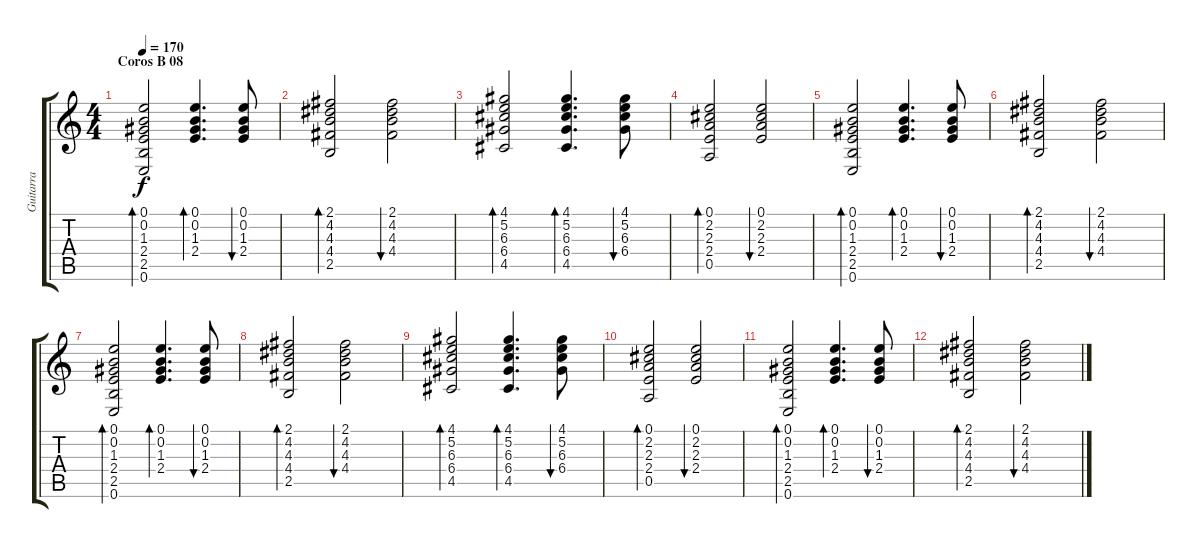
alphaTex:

\track ("Guitarra" "Guitarra") {instrument acousticguitarsteel}
\staff {score tabs}
\tuning (E4 B3 G3 D3 A2 E2) {hide}
\ts (4 4)
\section ("" "Coros B 08")
\tempo 170
\clef g2
\ks c
(0.1 0.2 1.3 2.4 2.5 0.6).2{bd 60 dy f volume 8} (0.1 0.2 1.3 2.4).4{d bd 60} (0.1 0.2 1.3 2.4).8{bu 60} |
(2.1 4.2 4.3 4.4 2.5).2{bd 60} (2.1 4.2 4.3 4.4).2{bu 60} |
(4.1 5.2 6.3 6.4 4.5).2{bd 120} (4.1 5.2 6.3 6.4 4.5).4{d bd 60} (4.1 5.2 6.3 6.4).8{bu 60} |
(0.1 2.2 2.3 2.4 0.5).2{bd 60} (0.1 2.2 2.3 2.4).2{bu 60} |
(0.1 0.2 1.3 2.4 2.5 0.6).2{bd 60 volume 4} (0.1 0.2 1.3 2.4).4{d bd 60} (0.1 0.2 1.3 2.4).8{bu 60} |
(2.1 4.2 4.3 4.4 2.5).2{bd 60} (2.1 4.2 4.3 4.4).2{bu 60} |
(0.1 0.2 1.3 2.4 2.5 0.6).2{bd 60} (0.1 0.2 1.3 2.4).4{d bd 60} (0.1 0.2 1.3 2.4).8{bu 60} |
(2.1 4.2 4.3 4.4 2.5).2{bd 60} (2.1 4.2 4.3 4.4).2{bu 60} |
(4.1 5.2 6.3 6.4 4.5).2{bd 120 volume 0} (4.1 5.2 6.3 6.4 4.5).4{d bd 60} (4.1 5.2 6.3 6.4).8{bu 60} |
(0.1 2.2 2.3 2.4 0.5).2{bd 60} (0.1 2.2 2.3 2.4).2{bu 60} |
(0.1 0.2 1.3 2.4 2.5 0.6).2{bd 60} (0.1 0.2 1.3 2.4).4{d bd 60} (0.1 0.2 1.3 2.4).8{bu 60} |
(2.1 4.2 4.3 4.4 2.5).2{bd 60} (2.1 4.2 4.3 4.4).2{bu 60}
